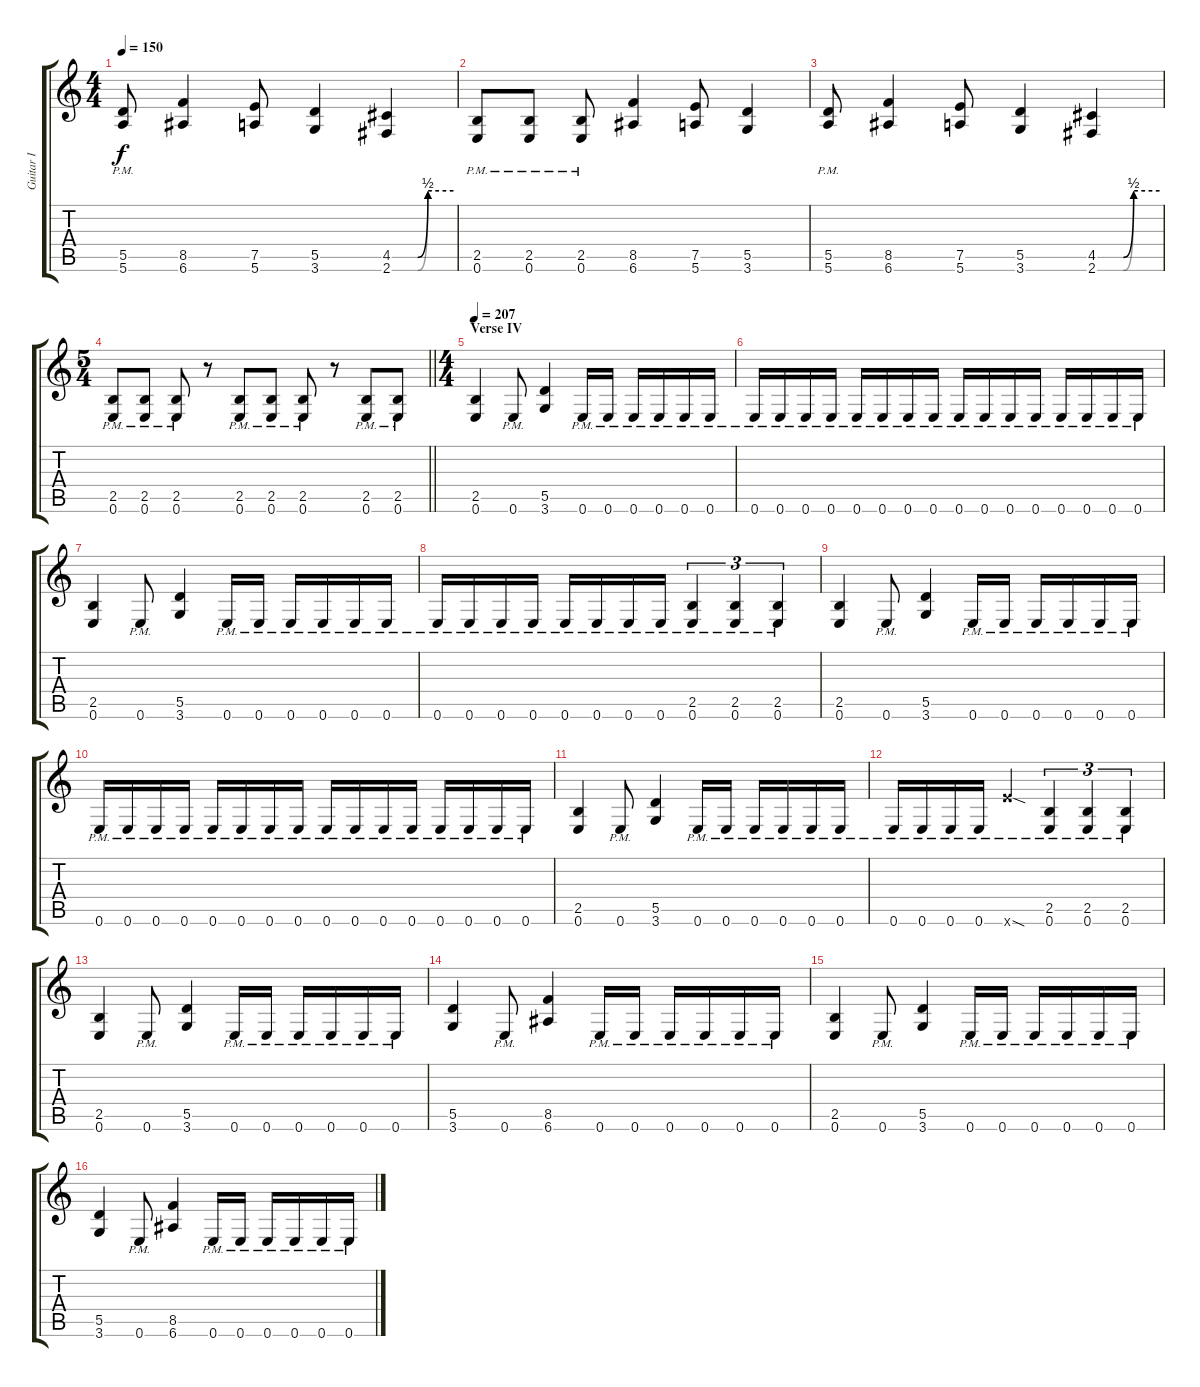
\track ("Guitar I" "Guitar I") {instrument overdrivenguitar}
\staff {score tabs}
\tuning (E4 B3 G3 D3 A2 E2) {hide}
\ts (4 4)
\tempo 150
\clef g2
\ks c
(5.5{pm} 5.6{pm}).8{dy f} (8.5 6.6).4 (7.5 5.6).8 (5.5 3.6).4 (4.5{be (custom 0 0 25 0 35 2 60 2)} 2.6{be (custom 0 0 25 0 35 2 60 2)}).4 |
(2.5{pm} 0.6{pm}).8 (2.5{pm} 0.6{pm}).8 (2.5{pm} 0.6{pm}).8 (8.5 6.6).4 (7.5 5.6).8 (5.5 3.6).4 |
(5.5{pm} 5.6{pm}).8 (8.5 6.6).4 (7.5 5.6).8 (5.5 3.6).4 (4.5{be (custom 0 0 25 0 35 2 60 2)} 2.6{be (custom 0 0 25 0 35 2 60 2)}).4 |
\ts (5 4)
\barLineRight lightlight
(2.5{pm} 0.6{pm}).8 (2.5{pm} 0.6{pm}).8 (2.5{pm} 0.6{pm}).8 r.8 (2.5{pm} 0.6{pm}).8 (2.5{pm} 0.6{pm}).8 (2.5{pm} 0.6{pm}).8 r.8 (2.5{pm} 0.6{pm}).8 (2.5{pm} 0.6{pm}).8 |
\ts (4 4)
\section ("" "Verse IV")
\tempo 207
(2.5 0.6).4 0.6{pm}.8 (5.5 3.6).4 0.6{pm}.16 0.6{pm}.16 0.6{pm}.16 0.6{pm}.16 0.6{pm}.16 0.6{pm}.16 |
0.6{pm}.16 0.6{pm}.16 0.6{pm}.16 0.6{pm}.16 0.6{pm}.16 0.6{pm}.16 0.6{pm}.16 0.6{pm}.16 0.6{pm}.16 0.6{pm}.16 0.6{pm}.16 0.6{pm}.16 0.6{pm}.16 0.6{pm}.16 0.6{pm}.16 0.6{pm}.16 |
(2.5 0.6).4 0.6{pm}.8 (5.5 3.6).4 0.6{pm}.16 0.6{pm}.16 0.6{pm}.16 0.6{pm}.16 0.6{pm}.16 0.6{pm}.16 |
0.6{pm}.16 0.6{pm}.16 0.6{pm}.16 0.6{pm}.16 0.6{pm}.16 0.6{pm}.16 0.6{pm}.16 0.6{pm}.16 (2.5{pm} 0.6{pm}).4{tu (3 2)} (2.5{pm} 0.6{pm}).4{tu (3 2)} (2.5{pm} 0.6{pm}).4{tu (3 2)} |
(2.5 0.6).4 0.6{pm}.8 (5.5 3.6).4 0.6{pm}.16 0.6{pm}.16 0.6{pm}.16 0.6{pm}.16 0.6{pm}.16 0.6{pm}.16 |
0.6{pm}.16 0.6{pm}.16 0.6{pm}.16 0.6{pm}.16 0.6{pm}.16 0.6{pm}.16 0.6{pm}.16 0.6{pm}.16 0.6{pm}.16 0.6{pm}.16 0.6{pm}.16 0.6{pm}.16 0.6{pm}.16 0.6{pm}.16 0.6{pm}.16 0.6{pm}.16 |
(2.5 0.6).4 0.6{pm}.8 (5.5 3.6).4 0.6{pm}.16 0.6{pm}.16 0.6{pm}.16 0.6{pm}.16 0.6{pm}.16 0.6{pm}.16 |
0.6{pm}.16 0.6{pm}.16 0.6{pm}.16 0.6{pm}.16 12.6{sod pm x}.4 (2.5{pm} 0.6{pm}).4{tu (3 2)} (2.5{pm} 0.6{pm}).4{tu (3 2)} (2.5{pm} 0.6{pm}).4{tu (3 2)} |
(2.5 0.6).4 0.6{pm}.8 (5.5 3.6).4 0.6{pm}.16 0.6{pm}.16 0.6{pm}.16 0.6{pm}.16 0.6{pm}.16 0.6{pm}.16 |
(5.5 3.6).4 0.6{pm}.8 (8.5 6.6).4 0.6{pm}.16 0.6{pm}.16 0.6{pm}.16 0.6{pm}.16 0.6{pm}.16 0.6{pm}.16 |
(2.5 0.6).4 0.6{pm}.8 (5.5 3.6).4 0.6{pm}.16 0.6{pm}.16 0.6{pm}.16 0.6{pm}.16 0.6{pm}.16 0.6{pm}.16 |
(5.5 3.6).4 0.6{pm}.8 (8.5 6.6).4 0.6{pm}.16 0.6{pm}.16 0.6{pm}.16 0.6{pm}.16 0.6{pm}.16 0.6{pm}.16
